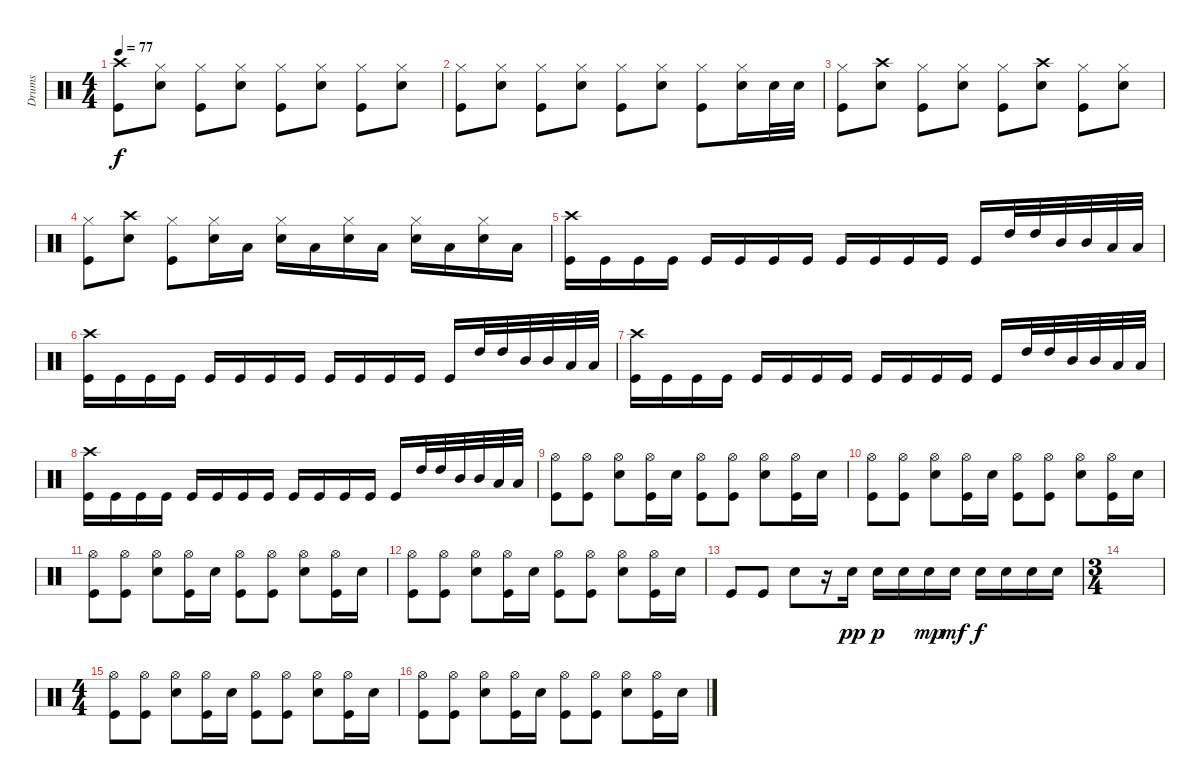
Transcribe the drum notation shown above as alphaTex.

\track ("Drums" "Drums") {instrument percussion}
\staff {score}
\articulation defaults
\ts (4 4)
\tempo 77
\clef neutral
\ks c
("Crash high (hit)" "Kick (hit)").8{dy f} ("Hi-Hat (closed)" "Snare (hit) 2").8 ("Hi-Hat (closed)" "Kick (hit)").8 ("Hi-Hat (closed)" "Snare (hit) 2").8 ("Hi-Hat (closed)" "Kick (hit)").8 ("Hi-Hat (closed)" "Snare (hit) 2").8 ("Hi-Hat (closed)" "Kick (hit)").8 ("Hi-Hat (closed)" "Snare (hit) 2").8 |
("Hi-Hat (closed)" "Kick (hit)").8 ("Hi-Hat (closed)" "Snare (hit) 2").8 ("Hi-Hat (closed)" "Kick (hit)").8 ("Hi-Hat (closed)" "Snare (hit) 2").8 ("Hi-Hat (closed)" "Kick (hit)").8 ("Hi-Hat (closed)" "Snare (hit) 2").8 ("Hi-Hat (closed)" "Kick (hit)").8 ("Hi-Hat (closed)" "Snare (hit) 2").16 "Snare (hit) 2".32 "Snare (hit) 2".32 |
("Hi-Hat (closed)" "Kick (hit)").8 ("Crash high (hit)" "Snare (hit) 2").8 ("Hi-Hat (closed)" "Kick (hit)").8 ("Hi-Hat (closed)" "Snare (hit) 2").8 ("Hi-Hat (closed)" "Kick (hit)").8 ("Crash high (hit)" "Snare (hit) 2").8 ("Hi-Hat (closed)" "Kick (hit)").8 ("Hi-Hat (closed)" "Snare (hit) 2").8 |
("Hi-Hat (closed)" "Kick (hit)").8 ("Crash high (hit)" "Snare (hit) 2").8 ("Hi-Hat (closed)" "Kick (hit)").8 ("Hi-Hat (closed)" "Snare (hit) 2").16 "Low Tom (hit)".16 ("Hi-Hat (closed)" "Snare (hit) 2").16 "Low Tom (hit)".16 ("Hi-Hat (closed)" "Snare (hit) 2").16 "Low Tom (hit)".16 ("Hi-Hat (closed)" "Snare (hit) 2").16 "Low Tom (hit)".16 ("Hi-Hat (closed)" "Snare (hit) 2").16 "Low Tom (hit)".16 |
("Crash high (hit)" "Kick (hit)").16 "Kick (hit)".16 "Kick (hit)".16 "Kick (hit)".16 "Kick (hit)".16 "Kick (hit)".16 "Kick (hit)".16 "Kick (hit)".16 "Kick (hit)".16 "Kick (hit)".16 "Kick (hit)".16 "Kick (hit)".16 "Kick (hit)".16 "High Tom (hit)".32 "High Tom (hit)".32 "Mid Tom (hit)".32 "Mid Tom (hit)".32 "Low Tom (hit)".32 "Low Tom (hit)".32 |
("Crash high (hit)" "Kick (hit)").16 "Kick (hit)".16 "Kick (hit)".16 "Kick (hit)".16 "Kick (hit)".16 "Kick (hit)".16 "Kick (hit)".16 "Kick (hit)".16 "Kick (hit)".16 "Kick (hit)".16 "Kick (hit)".16 "Kick (hit)".16 "Kick (hit)".16 "High Tom (hit)".32 "High Tom (hit)".32 "Mid Tom (hit)".32 "Mid Tom (hit)".32 "Low Tom (hit)".32 "Low Tom (hit)".32 |
("Crash high (hit)" "Kick (hit)").16 "Kick (hit)".16 "Kick (hit)".16 "Kick (hit)".16 "Kick (hit)".16 "Kick (hit)".16 "Kick (hit)".16 "Kick (hit)".16 "Kick (hit)".16 "Kick (hit)".16 "Kick (hit)".16 "Kick (hit)".16 "Kick (hit)".16 "High Tom (hit)".32 "High Tom (hit)".32 "Mid Tom (hit)".32 "Mid Tom (hit)".32 "Low Tom (hit)".32 "Low Tom (hit)".32 |
("Crash high (hit)" "Kick (hit)").16 "Kick (hit)".16 "Kick (hit)".16 "Kick (hit)".16 "Kick (hit)".16 "Kick (hit)".16 "Kick (hit)".16 "Kick (hit)".16 "Kick (hit)".16 "Kick (hit)".16 "Kick (hit)".16 "Kick (hit)".16 "Kick (hit)".16 "High Tom (hit)".32 "High Tom (hit)".32 "Mid Tom (hit)".32 "Mid Tom (hit)".32 "Low Tom (hit)".32 "Low Tom (hit)".32 |
("Hi-Hat (open)" "Kick (hit)").8 ("Hi-Hat (open)" "Kick (hit)").8 ("Hi-Hat (open)" "Snare (hit) 2").8 ("Hi-Hat (open)" "Kick (hit)").16 "Snare (hit) 2".16 ("Hi-Hat (open)" "Kick (hit)").8 ("Hi-Hat (open)" "Kick (hit)").8 ("Hi-Hat (open)" "Snare (hit) 2").8 ("Hi-Hat (open)" "Kick (hit)").16 "Snare (hit) 2".16 |
("Hi-Hat (open)" "Kick (hit)").8 ("Hi-Hat (open)" "Kick (hit)").8 ("Hi-Hat (open)" "Snare (hit) 2").8 ("Hi-Hat (open)" "Kick (hit)").16 "Snare (hit) 2".16 ("Hi-Hat (open)" "Kick (hit)").8 ("Hi-Hat (open)" "Kick (hit)").8 ("Hi-Hat (open)" "Snare (hit) 2").8 ("Hi-Hat (open)" "Kick (hit)").16 "Snare (hit) 2".16 |
("Hi-Hat (open)" "Kick (hit)").8 ("Hi-Hat (open)" "Kick (hit)").8 ("Hi-Hat (open)" "Snare (hit) 2").8 ("Hi-Hat (open)" "Kick (hit)").16 "Snare (hit) 2".16 ("Hi-Hat (open)" "Kick (hit)").8 ("Hi-Hat (open)" "Kick (hit)").8 ("Hi-Hat (open)" "Snare (hit) 2").8 ("Hi-Hat (open)" "Kick (hit)").16 "Snare (hit) 2".16 |
("Hi-Hat (open)" "Kick (hit)").8 ("Hi-Hat (open)" "Kick (hit)").8 ("Hi-Hat (open)" "Snare (hit) 2").8 ("Hi-Hat (open)" "Kick (hit)").16 "Snare (hit) 2".16 ("Hi-Hat (open)" "Kick (hit)").8 ("Hi-Hat (open)" "Kick (hit)").8 ("Hi-Hat (open)" "Snare (hit) 2").8 ("Hi-Hat (open)" "Kick (hit)").16 "Snare (hit) 2".16 |
"Kick (hit)".8 "Kick (hit)".8 "Snare (hit) 2".8 r.16 "Snare (hit) 2".16{dy pp} "Snare (hit) 2".16{dy p} "Snare (hit) 2".16 "Snare (hit) 2".16{dy mp} "Snare (hit) 2".16{dy mf} "Snare (hit) 2".16{dy f} "Snare (hit) 2".16 "Snare (hit) 2".16 "Snare (hit) 2".16 |
\ts (3 4)
|
\ts (4 4)
("Hi-Hat (open)" "Kick (hit)").8 ("Hi-Hat (open)" "Kick (hit)").8 ("Hi-Hat (open)" "Snare (hit) 2").8 ("Hi-Hat (open)" "Kick (hit)").16 "Snare (hit) 2".16 ("Hi-Hat (open)" "Kick (hit)").8 ("Hi-Hat (open)" "Kick (hit)").8 ("Hi-Hat (open)" "Snare (hit) 2").8 ("Hi-Hat (open)" "Kick (hit)").16 "Snare (hit) 2".16 |
("Hi-Hat (open)" "Kick (hit)").8 ("Hi-Hat (open)" "Kick (hit)").8 ("Hi-Hat (open)" "Snare (hit) 2").8 ("Hi-Hat (open)" "Kick (hit)").16 "Snare (hit) 2".16 ("Hi-Hat (open)" "Kick (hit)").8 ("Hi-Hat (open)" "Kick (hit)").8 ("Hi-Hat (open)" "Snare (hit) 2").8 ("Hi-Hat (open)" "Kick (hit)").16 "Snare (hit) 2".16
